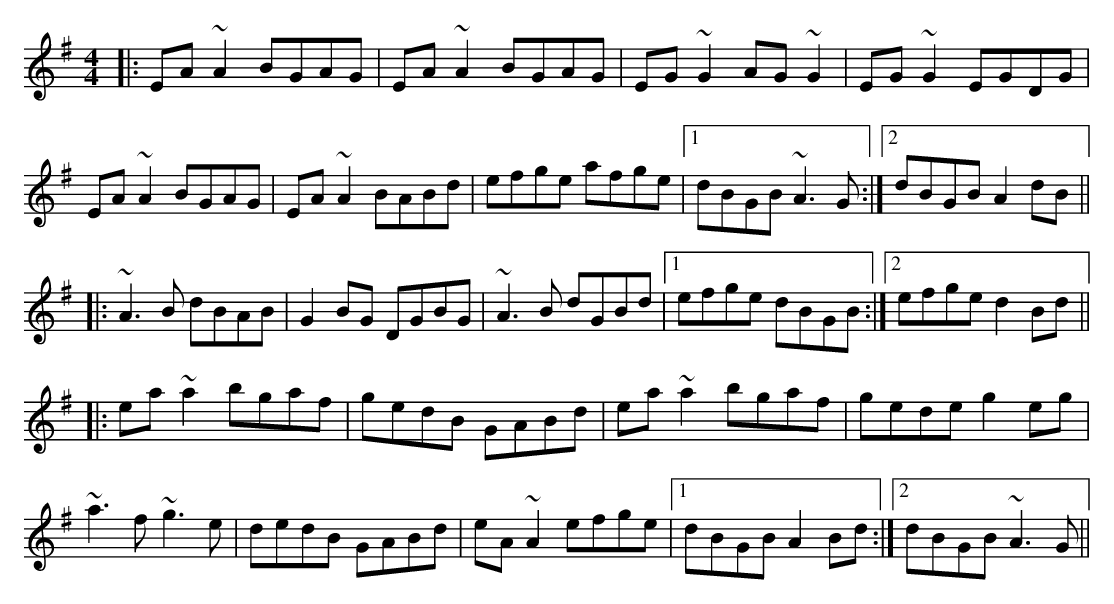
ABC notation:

X:1
M:4/4
K:Ador
|:EA~A2 BGAG|EA~A2 BGAG|EG~G2 AG~G2|EG~G2 EGDG|
EA~A2 BGAG|EA~A2 BABd|efge afge|1 dBGB ~A3G:|2 dBGB A2dB||
|:~A3B dBAB|G2BG DGBG|~A3B dGBd|1 efge dBGB:|2 efge d2 Bd||
|:ea~a2 bgaf|gedB GABd|ea~a2 bgaf|gede g2eg|
~a3f ~g3e|dedB GABd|eA~A2 efge|1 dBGB A2 Bd:|2 dBGB ~A3G||
